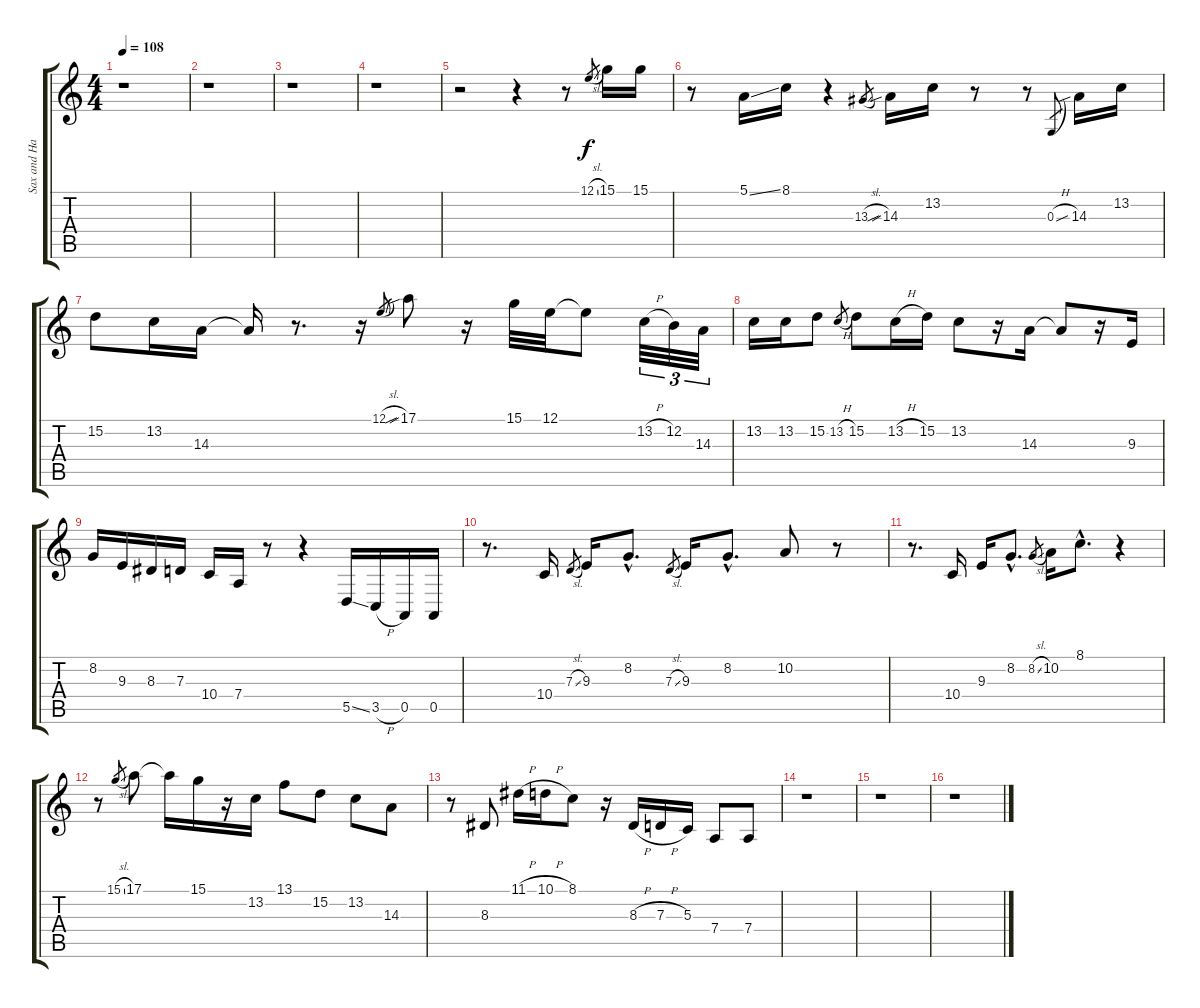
\track ("Sax and Harmonica Solos" "Sax and Ha") {instrument tenorsax}
\staff {score tabs}
\tuning (E4 B3 G3 D3 A2 E2) {hide}
\ts (4 4)
\tempo 108
\clef g2
\ks c
r.1{dy f} |
r.1 |
r.1 |
r.1 |
r.2 r.4 r.8 12.1{sl}.8{gr} 15.1.16 15.1.16 |
r.8 5.1{ss}.16 8.1.16 r.4 13.3{sl}.8{gr} 14.3{sib}.16 13.2.16 r.8 r.8 0.3{h}.8{gr} 14.3{sib}.16 13.2.16 |
15.2.8 13.2.16 14.3.16 14.3{t}.16 r.8{d} r.16 12.1{sl}.8{gr} 17.1{sib}.8 r.16 15.1.32 12.1.32 12.1{t}.8 13.2{h}.32{tu (3 2)} 12.2.32{tu (3 2)} 14.3.32{tu (3 2)} |
13.2.16 13.2.16 15.2.8 13.2{h}.8{gr} 15.2.8 13.2{h}.16 15.2.16 13.2.8 r.16 14.3.16 14.3{t}.8 r.16 9.3.16 |
8.2.16 9.3.16 8.3.16 7.3.16 10.4.16 7.4.16 r.8 r.4 5.5{ss}.16 3.5{h}.16 0.5.16 0.5.16 |
r.8{d} 10.4.16 7.3{sl}.8{gr} 9.3.16 8.2{hac}.8{d} 7.3{sl}.8{gr} 9.3.16 8.2{hac}.8{d} 10.2.8 r.8 |
r.8{d} 10.4.16 9.3.16 8.2{hac}.8{d} 8.2{sl}.8{gr} 10.2.16 8.1{hac}.8{d} r.4 |
r.8 15.1{sl}.8{gr} 17.1.8 17.1{t}.16 15.1.16 r.16 13.2.16 13.1.8 15.2.8 13.2.8 14.3.8 |
r.8 8.3.8 11.1{h}.16 10.1{h}.16 8.1.8 r.16 8.3{h}.16 7.3{h}.16 5.3.16 7.4.8 7.4.8 |
r.1 |
r.1 |
r.1
